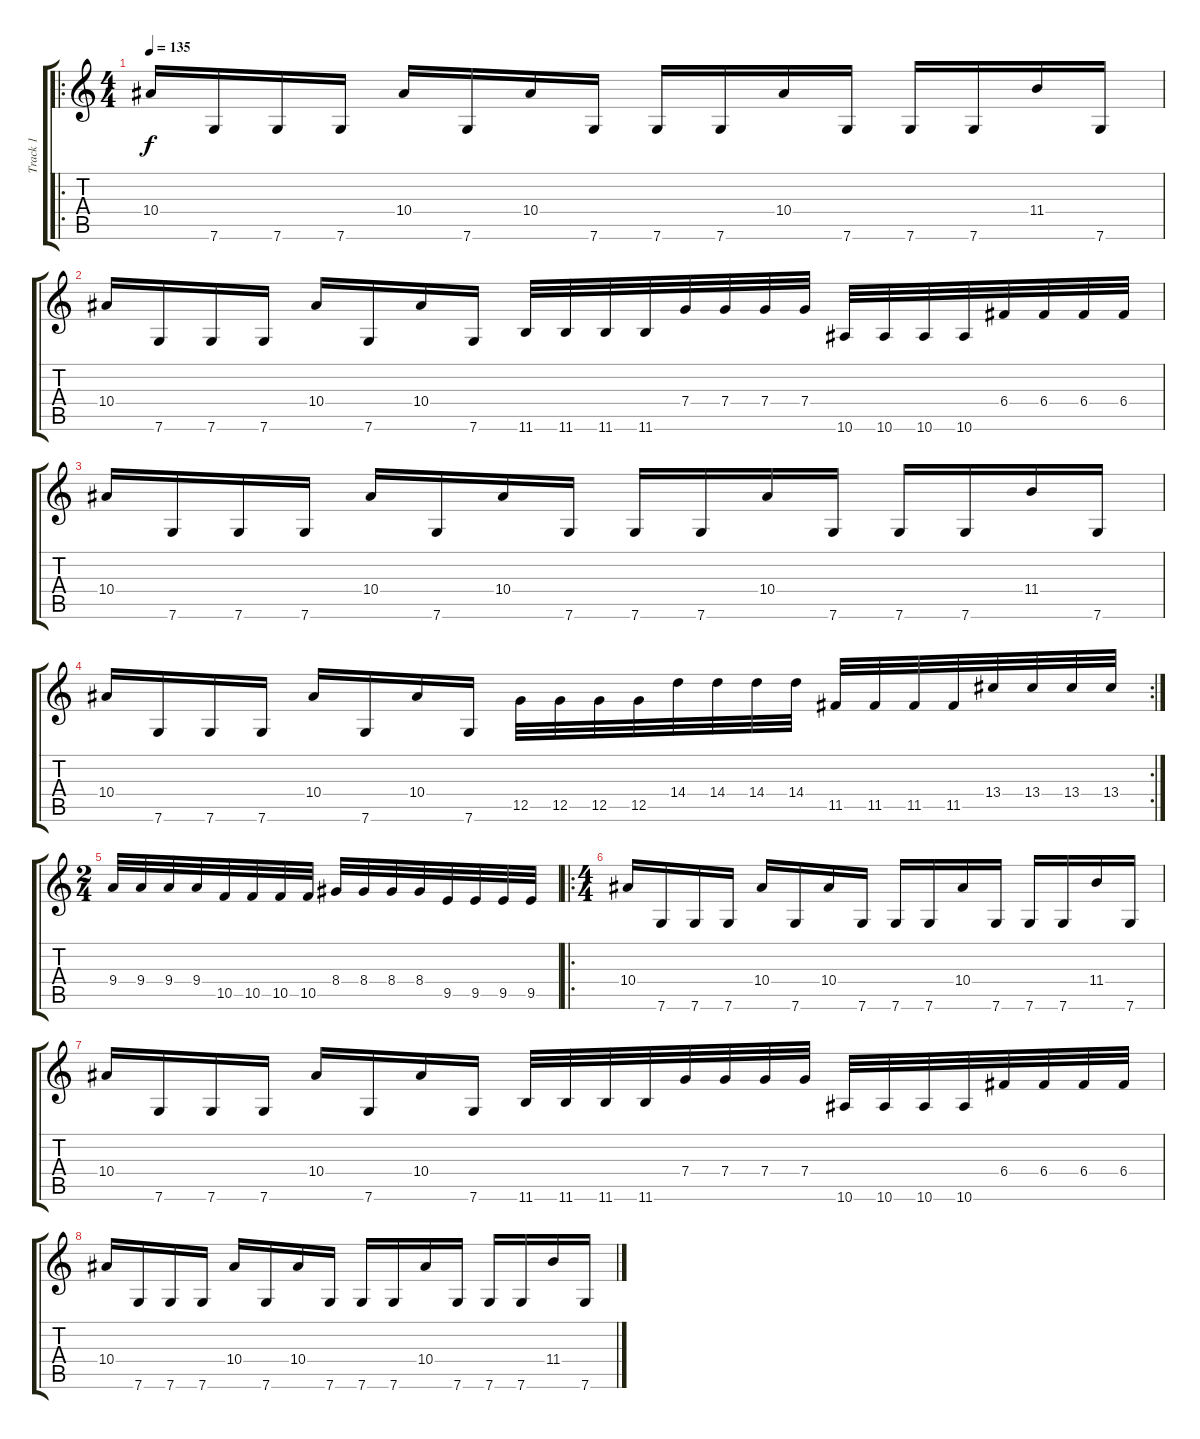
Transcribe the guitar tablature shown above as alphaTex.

\track ("Track 1" "Track 1") {instrument distortionguitar}
\staff {score tabs}
\tuning (D4 A3 F3 C3 G2 C2) {hide}
\ro
\ts (4 4)
\tempo 135
\clef g2
\ks c
10.4.16{dy f instrument distortionguitar} 7.6.16 7.6.16 7.6.16 10.4.16 7.6.16 10.4.16 7.6.16 7.6.16 7.6.16 10.4.16 7.6.16 7.6.16 7.6.16 11.4.16 7.6.16 |
10.4.16 7.6.16 7.6.16 7.6.16 10.4.16 7.6.16 10.4.16 7.6.16 11.6.32 11.6.32 11.6.32 11.6.32 7.4.32 7.4.32 7.4.32 7.4.32 10.6.32 10.6.32 10.6.32 10.6.32 6.4.32 6.4.32 6.4.32 6.4.32 |
10.4.16 7.6.16 7.6.16 7.6.16 10.4.16 7.6.16 10.4.16 7.6.16 7.6.16 7.6.16 10.4.16 7.6.16 7.6.16 7.6.16 11.4.16 7.6.16 |
\rc 2
10.4.16 7.6.16 7.6.16 7.6.16 10.4.16 7.6.16 10.4.16 7.6.16 12.5.32 12.5.32 12.5.32 12.5.32 14.4.32 14.4.32 14.4.32 14.4.32 11.5.32 11.5.32 11.5.32 11.5.32 13.4.32 13.4.32 13.4.32 13.4.32 |
\ts (2 4)
9.4.32 9.4.32 9.4.32 9.4.32 10.5.32 10.5.32 10.5.32 10.5.32 8.4.32 8.4.32 8.4.32 8.4.32 9.5.32 9.5.32 9.5.32 9.5.32 |
\ro
\ts (4 4)
10.4.16 7.6.16 7.6.16 7.6.16 10.4.16 7.6.16 10.4.16 7.6.16 7.6.16 7.6.16 10.4.16 7.6.16 7.6.16 7.6.16 11.4.16 7.6.16 |
10.4.16 7.6.16 7.6.16 7.6.16 10.4.16 7.6.16 10.4.16 7.6.16 11.6.32 11.6.32 11.6.32 11.6.32 7.4.32 7.4.32 7.4.32 7.4.32 10.6.32 10.6.32 10.6.32 10.6.32 6.4.32 6.4.32 6.4.32 6.4.32 |
10.4.16 7.6.16 7.6.16 7.6.16 10.4.16 7.6.16 10.4.16 7.6.16 7.6.16 7.6.16 10.4.16 7.6.16 7.6.16 7.6.16 11.4.16 7.6.16
